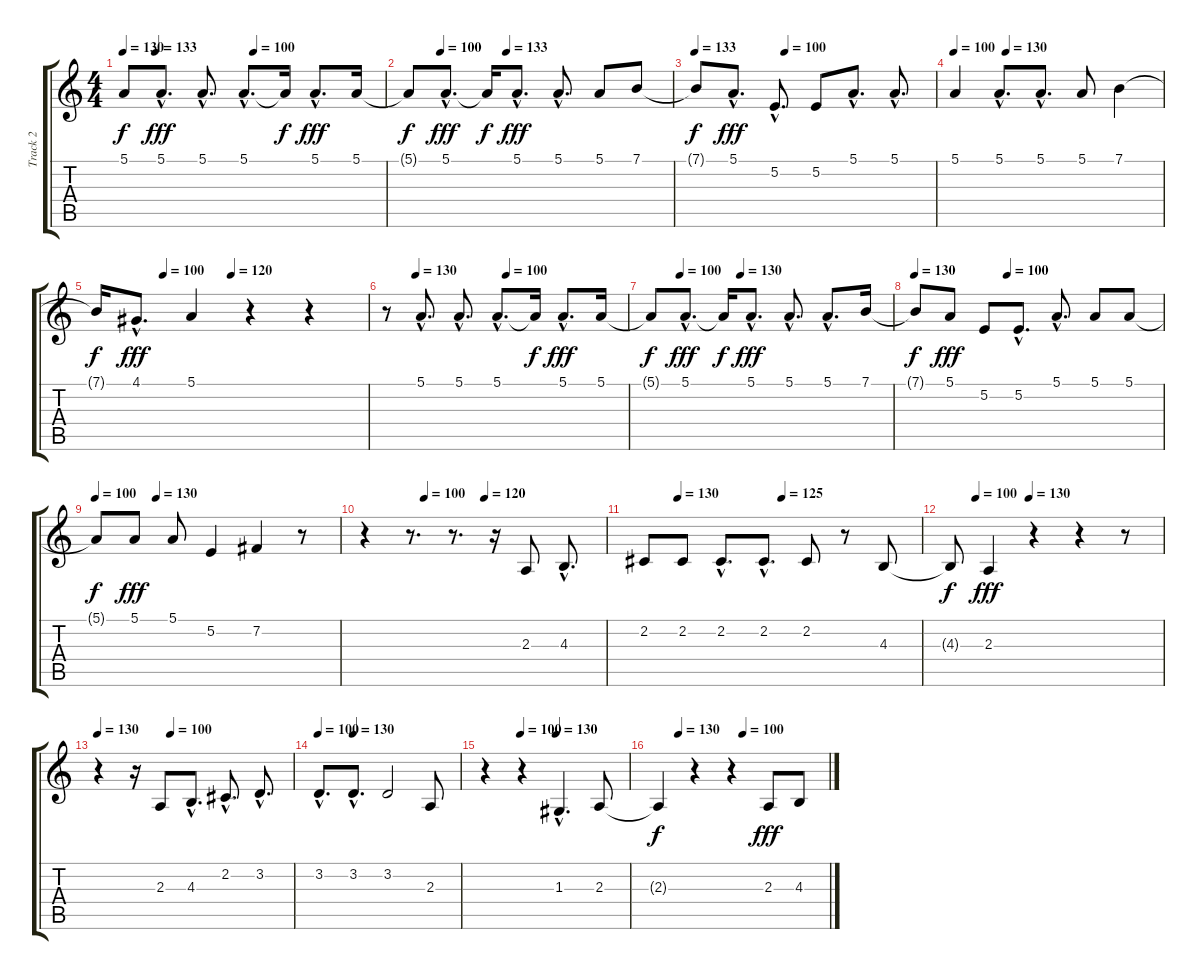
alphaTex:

\track ("Track 2" "Track 2") {instrument lead6voice}
\staff {score tabs}
\tuning (E4 B3 G3 D3 A2 E2) {hide}
\ts (4 4)
\tempo 130
\tempo (133 0.125)
\tempo (100 0.5)
\clef g2
\ks c
5.1{t}.8{dy f} 5.1{hac}.8{d dy fff} 5.1{hac}.8{d} 5.1{hac}.8{d} 5.1{t}.16{dy f} 5.1{hac}.8{d dy fff} 5.1.16 |
\tempo (100 0.125)
\tempo (133 0.375)
5.1{t}.8{dy f} 5.1{hac}.8{d dy fff} 5.1{t}.16{dy f} 5.1{hac}.8{d dy fff} 5.1{hac}.8{d} 5.1.8 7.1.8 |
\tempo 133
\tempo (100 0.375)
7.1{t}.8{dy f} 5.1{hac}.8{d dy fff} 5.2{hac}.8{d} 5.2.8 5.1{hac}.8{d} 5.1{hac}.8{d} |
\tempo 100
\tempo (130 0.25)
5.1.4 5.1{hac}.8{d} 5.1{hac}.8{d} 5.1.8 7.1.4 |
\tempo (100 0.25)
\tempo (120 0.5)
7.1{t}.16{dy f} 4.1{hac}.8{d dy fff} 5.1.4 r.4 r.4 |
\tempo (130 0.125)
\tempo (100 0.5)
r.8 5.1{hac}.8{d} 5.1{hac}.8{d} 5.1{hac}.8{d} 5.1{t}.16{dy f} 5.1{hac}.8{d dy fff} 5.1.16 |
\tempo (100 0.125)
\tempo (130 0.375)
5.1{t}.8{dy f} 5.1{hac}.8{d dy fff} 5.1{t}.16{dy f} 5.1{hac}.8{d dy fff} 5.1{hac}.8{d} 5.1{hac}.8{d} 7.1.16 |
\tempo 130
\tempo (100 0.375)
7.1{t}.8{dy f} 5.1.8{dy fff} 5.2.8 5.2{hac}.8{d} 5.1{hac}.8{d} 5.1.8 5.1.8 |
\tempo 100
\tempo (130 0.25)
5.1{t}.8{dy f} 5.1.8{dy fff} 5.1.8 5.2.4 7.2.4 r.8 |
\tempo (100 0.25)
\tempo (120 0.5)
r.4 r.8{d} r.8{d} r.16 2.3.8 4.3{hac}.8{d} |
\tempo (130 0.125)
\tempo (125 0.5)
2.2.8 2.2.8 2.2{hac}.8{d} 2.2{hac}.8{d} 2.2.8 r.8 4.3.8 |
\tempo (100 0.125)
\tempo (130 0.375)
4.3{t}.8{dy f} 2.3.4{dy fff} r.4 r.4 r.8 |
\tempo 130
\tempo (100 0.375)
r.4 r.16 2.3.8 4.3{hac}.8{d} 2.2{hac}.8{d} 3.2{hac}.8{d} |
\tempo 100
\tempo (130 0.25)
3.2{hac}.8{d} 3.2{hac}.8{d} 3.2.2 2.3.8 |
\tempo (100 0.25)
\tempo (130 0.5)
r.4 r.4 1.3{hac}.4{d} 2.3.8 |
\tempo (130 0.125)
\tempo (100 0.5)
2.3{t}.4{dy f} r.4 r.4 2.3.8{dy fff} 4.3.8
